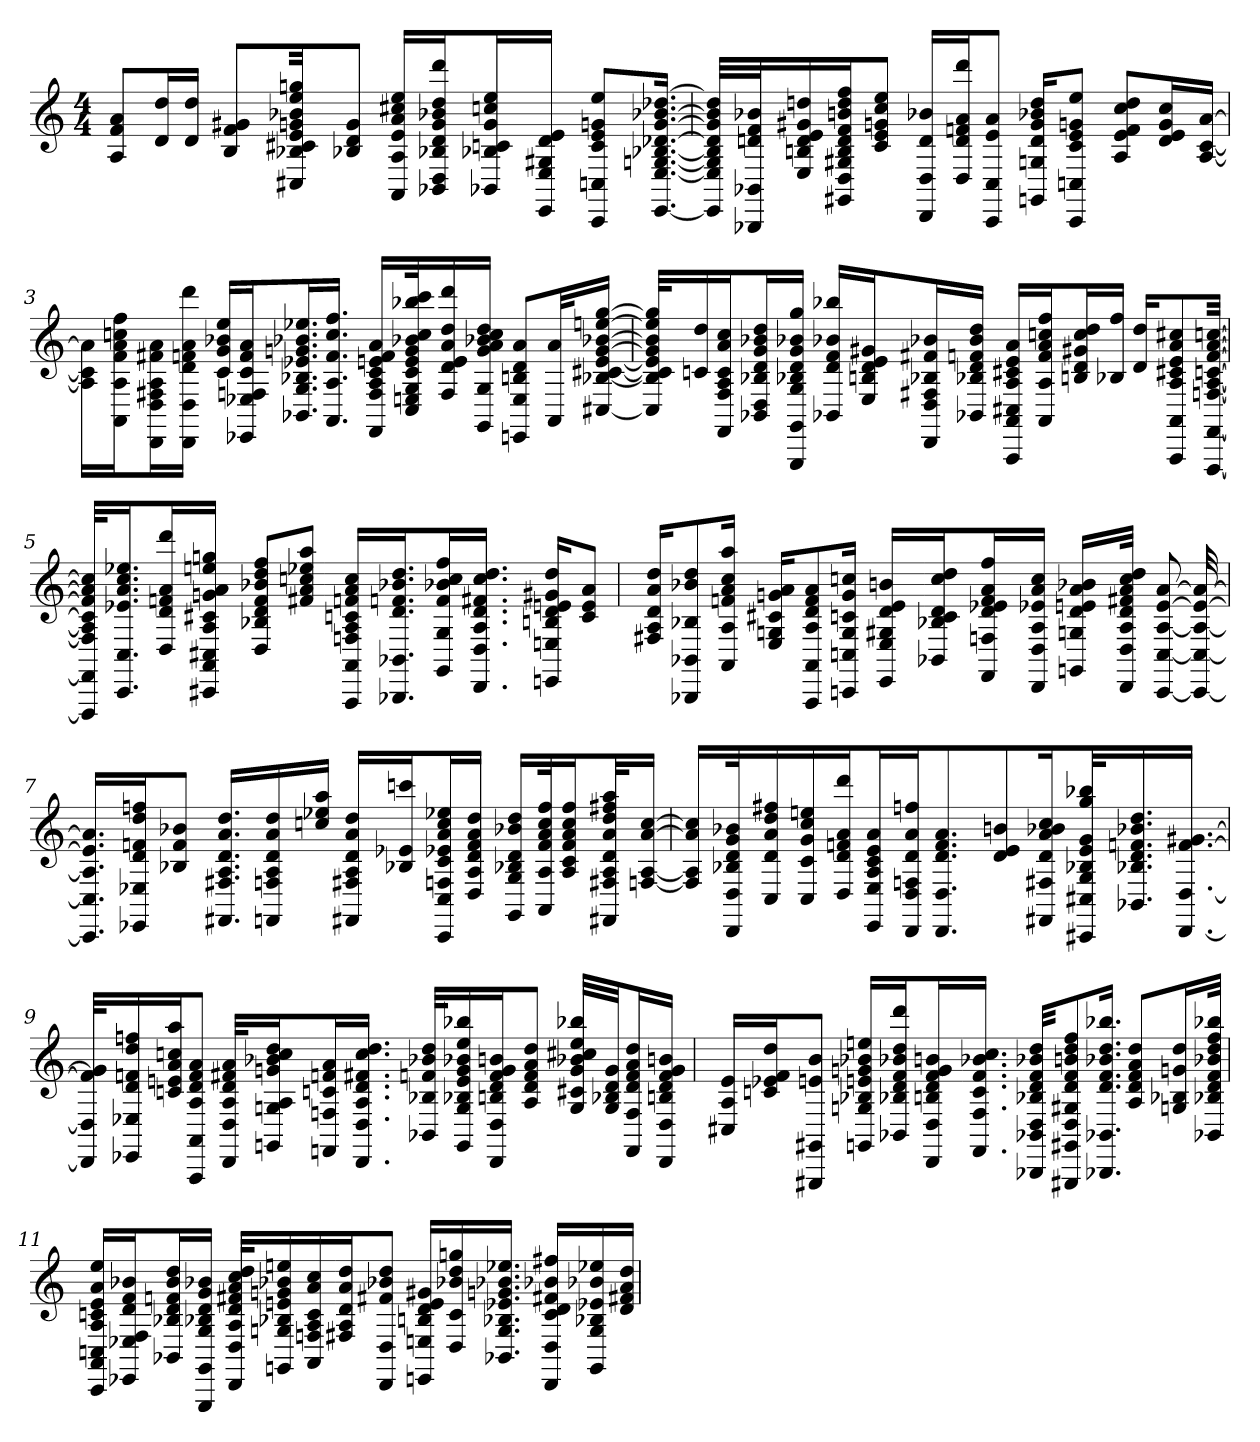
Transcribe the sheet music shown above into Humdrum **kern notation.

**kern
*part1
*staff1
*clefG2
*M4/4
*MM36
=1
8A/ 8f 8aL
16d/ 16ddL
16d/ 16ddJJ
8B/ 8f 8g#XL
32C#X/ 32B-X 32c#X 32e 32gn 32b-X 32ee 32ggnKK
8B-X/ 8d 8gJ
16AA/ 16A 16e 16a 16cc#X 16eeLL
16BB-X/ 16D 16B-X 16d 16g 16b-X 16dd 16dddJ
16BB-X/ 16B-X 16cn 16g 16ccn 16eeL
16EE/ 16E 16G#X 16d 16eJJ
8CC/ 8Cn 8c 8e 8gn 8eeL
[16.EE/ [16.E [16.Gn [16.B-X [16.d-X [16.g [16.b-X [16.dd-XJk
=2
32EE/] 32E] 32G] 32B-] 32d-] 32g] 32b-] 32dd-]LLL
32BBB-X/ 32BB-X 32dn 32f 32b-XJ
16E/ 16Bn 16d 16e 16g#X 16ddJ
16GG#X/ 16D 16G#X 16B 16d 16f 16bn 16dd 16ffK
8c/ 8e 8gn 8cc 8eeJ
16DD/ 16D 16d 16b-XKL
16D/ 16d 16fn 16a 16dddK
8CC/ 8C 8e 8aJ
16GGn/ 16Gn 16d 16g 16b-X 16ddKL
8CC/ 8Cn 8c 8e 8gn 8eeJ
8A/ 8e 8f 8cc 8ddL
16d/ 16e 16g 16ccL
[16A/ [16c [16aJJ
=3
16A\] 16c] 16a]LL
16AA\ 16A 16f 16a 16ccn 16ffJ
16DD\ 16D 16F#X 16A 16f#X 16aL
16DD\ 16D 16d 16fn 16a 16dddJJ
16c/ 16g 16b-X 16eeLL
16EE-X/ 16E-X 16Fn 16c 16f 16aJ
16.BB-X/ 16.G 16.B-X 16.e-X 16.gn 16.b-X 16.ee-XL
16.AA/ 16.A 16.f 16.cc 16.ffJJ
16FF/ 16F 16A 16c 16en 16f 16aLL
32C/ 32En 32G 32c 32e 32g 32b-X 32cc 32bb-X 32cccK
16F/ 16d 16e 16a 16dd 16ddd
16GG/ 16G 16g 16a 16b-X 16cc 16ddJJ
8EEn/ 8E 8Bn 8d 8aL
32AA/ 32aKL
[16C#X/ [16B-X [16c#X [16e [16g [16b-X [16een [16ggJJ
=4
32C#/] 32B-] 32c#] 32e] 32g] 32b-] 32ee] 32gg]KLL
16cn/ 16dd
16FF/ 16F 16A 16c 16a 16ccJ
16BB-X/ 16D 16B-X 16d 16g 16b-X 16ddL
16GGG/ 16GG 16G 16B-X 16d 16g 16b-X 16ggJJ
16BB-X/ 16d 16f 16b-X 16bb-XLL
16E/ 16Bn 16d 16e 16g#XJ
16DD/ 16D 16F#X 16B-X 16f#X 16b-XL
16BB-X/ 16B-X 16d 16fn 16b- 16ddJJ
16AAA/ 16AA 16C#X 16A 16c#X 16e 16aLL
16AA/ 16A 16f 16a 16ccn 16ffJ
16Bn/ 16d 16g#X 16cc 16ddL
16B-X/ 16ffJJ
16d/ 16ddKL
8AAA/ 8AA 8A 8c#X 8e 8a 8cc#X
[32FFF/ [32FF [32Fn [32A [32cn [32f [32a [32ccnJkk
=5
32FFF/] 32FF] 32F] 32A] 32c] 32f] 32a] 32cc]KLL
16.CC/ 16.C 16.e-X 16.a 16.cc 16.ee-XJ
16D/ 16d 16fn 16a 16dddL
16CC#X/ 16AA 16C#X 16A 16c#X 16gn 16a 16een 16ggnJJ
8D/ 8B-X 8d 8f 8b-X 8dd 8ffL
8f#X/ 8a 8ccn 8ee-X 8aaJ
16AAA/ 16AA 16Fn 16A 16cn 16fn 16a 16ccLL
16.BBB-X/ 16.BB-X 16.d 16.fn 16.b-X 16.ddJ
16GG/ 16G 16f 16b-X 16cc 16ffL
16.DD/ 16.D 16.A 16.d 16.f#X 16.cc 16.ddJJ
16EEn/ 16En 16Bn 16d 16en 16g#X 16ddKL
8c/ 8e 8aJ
=6
16F#X/ 16A 16d 16a 16ddKL
8BBB-X/ 8BB-X 8B-X 8b-X 8dd
16AA/ 16A 16fn 16a 16cc 16aaJk
16E/ 16Gn 16c#X 16gn 16aKL
8AAA/ 8AA 8A 8d 8f 8a
16CCn/ 16Cn 16G 16cn 16g 16ccnJk
16EE/ 16E 16G#X 16d 16e 16bnLL
16BB-X/ 16B-X 16c 16d 16cc 16ddJ
16FF/ 16Fn 16d 16e-X 16f 16a 16ffL
16DD/ 16D 16A 16e-X 16a 16ccJJ
16GGn/ 16Gn 16d 16en 16a 16b-XLL
32DD/ 32D 32A 32d 32f#X 32a 32cc 32ddJJk
[8CC [8C [8A [8e [8a
32CC_ 32C_ 32A_ 32e_ 32a_
=7
16.CC/] 16.C] 16.A] 16.e] 16.a]LL
16EE-X/ 16E-X 16d 16fn 16dd 16ffnJ
8B-X/ 8f 8b-XJ
16.FF#X/ 16.F#X 16.A 16.d 16.a 16.ddLL
16FFn/ 16Fn 16A 16d 16a 16dd
16ccn/ 16ee-X 16aaJJ
16FF#X/ 16F#X 16A 16d 16a 16ddLL
16B-X/ 16e-X 16cccnJ
16CC/ 16C 16Fn 16c 16e-X 16a 16cc 16ee-XL
16D/ 16A 16d 16f 16a 16ddJJ
16GG/ 16G 16B-X 16d 16b-X 16ddLL
32AA/ 32A 32f 32a 32cc 32ffK
16A/ 16c 16f 16a 16cc 16ffJ
32FF#X/ 32F#X 32A 32d 32a 32dd 32ff#X 32aaKL
[16Fn/ [16A [16a [16ccJJ
=8
16F/] 16A] 16a] 16cc]LL
32DD/ 32D 32B-X 32d 32g 32b-XK
16C/ 16d 16a 16dd 16ff#XJ
16C/ 16c 16g 16cc 16eenL
16D/ 16d 16fn 16a 16dddJJ
16EE/ 16E 16A 16c 16e 16aLL
16DD/ 16D 16Fn 16d 16a 16ffnJ
8.DD/ 8.D 8.d 8.f 8.aJ
8d/ 8e 8bnL
16FF#X/ 16F#X 16d 16a 16b-X 16ccJk
32CC#X/ 32C#X 32G 32B-X 32e 32g 32gg 32bb-XKLL
16.BB-X/ 16.B-X 16.d 16.fn 16.b-X 16.ddJ
[16.DD/ [16.D [16.f [16.g#XJJ
=9
32DD/] 32D] 32f] 32g#]KLL
16EE-X/ 16E-X 16d 16fn 16dd 16ffn
16cn/ 16en 16a 16ccn 16aaJ
8AAA/ 8AA 8A 8d 8f 8aJ
32DD/ 32D 32A 32d 32f#X 32aKLL
16GGn/ 16Gn 16A 16gn 16b-X 16cc 16ddJ
16FFn/ 16Fn 16cn 16fn 16aL
16.DD/ 16.D 16.A 16.d 16.f#X 16.cc 16.ddJJ
32BB-X/ 32B-X 32fn 32b-X 32ddKLL
16GG/ 16G 16B-X 16e 16g 16b-X 16ee 16bb-XJ
16DD/ 16D 16Bn 16d 16f 16g 16bnK
8A/ 8d 8f 8a 8ddJ
32G/ 32c#X 32g 32b-X 32cc#X 32ee 32bb-XLLL
32G/ 32B-X 32d 32gJJ
16FF/ 16F 16d 16f 16a 16ddL
16DD/ 16D 16Bn 16d 16f 16g 16bnJJ
=10
16C#X/ 16A 16eLL
16cn/ 16e-X 16f 16ddJ
8GGG#X/ 8GG#X 8en 8bJ
16GGn/ 16Gn 16B-X 16en 16gn 16b-X 16eenLL
16BB-X/ 16B-X 16d 16f 16b-X 16dd 16dddJ
16DD/ 16D 16Bn 16d 16f 16g 16bnL
16.FF/ 16.F 16.c 16.f 16.b-X 16.ccJJ
32BBB-X/ 32BB-X 32D 32B-X 32d 32f 32b-X 32ddKKL
8GGG#X/ 8GG#X 8D 8G#X 8d 8f 8bn 8dd 8ff
16.BBB-X/ 16.BB-X 16.d 16.f 16.b-X 16.dd 16.bb-XJk
8A/ 8d 8f 8a 8ddL
16Gn/ 16B-X 16gn 16ddL
32BB-X/ 32B-X 32d 32f 32b-X 32dd 32ff 32bb-XJJk
=11
16CC/ 16AA 16Cn 16A 16cn 16e 16a 16eeLL
16EE-X/ 16E-X 16F 16d 16f 16b-XJ
16BB-X/ 16B-X 16d 16fn 16b- 16ddL
16GGG/ 16GG 16G 16B-X 16d 16g 16b-XJJ
32DD/ 32D 32A 32d 32f#X 32a 32cc 32ddKLL
16GGn/ 16Gn 16B-X 16en 16gn 16b-X 16een
16AA/ 16Fn 16A 16c 16a 16ccJ
16F#X/ 16A 16d 16a 16ddK
8DD/ 8D 8f#X 8b-X 8ddJ
16EEn/ 16En 16Bn 16d 16e 16g#XLL
16D/ 16c 16b-X 16dd 16ggn
16.BB-X/ 16.G 16.B-X 16.e-X 16.gn 16.b-X 16.ee-XJJ
16DD/ 16D 16c 16d 16f#X 16b-X 16ff#XLL
16GG/ 16G 16B-X 16e-X 16b-X 16ee-X
16d/ 16f#X 16a 16ddJJ
=
*-
